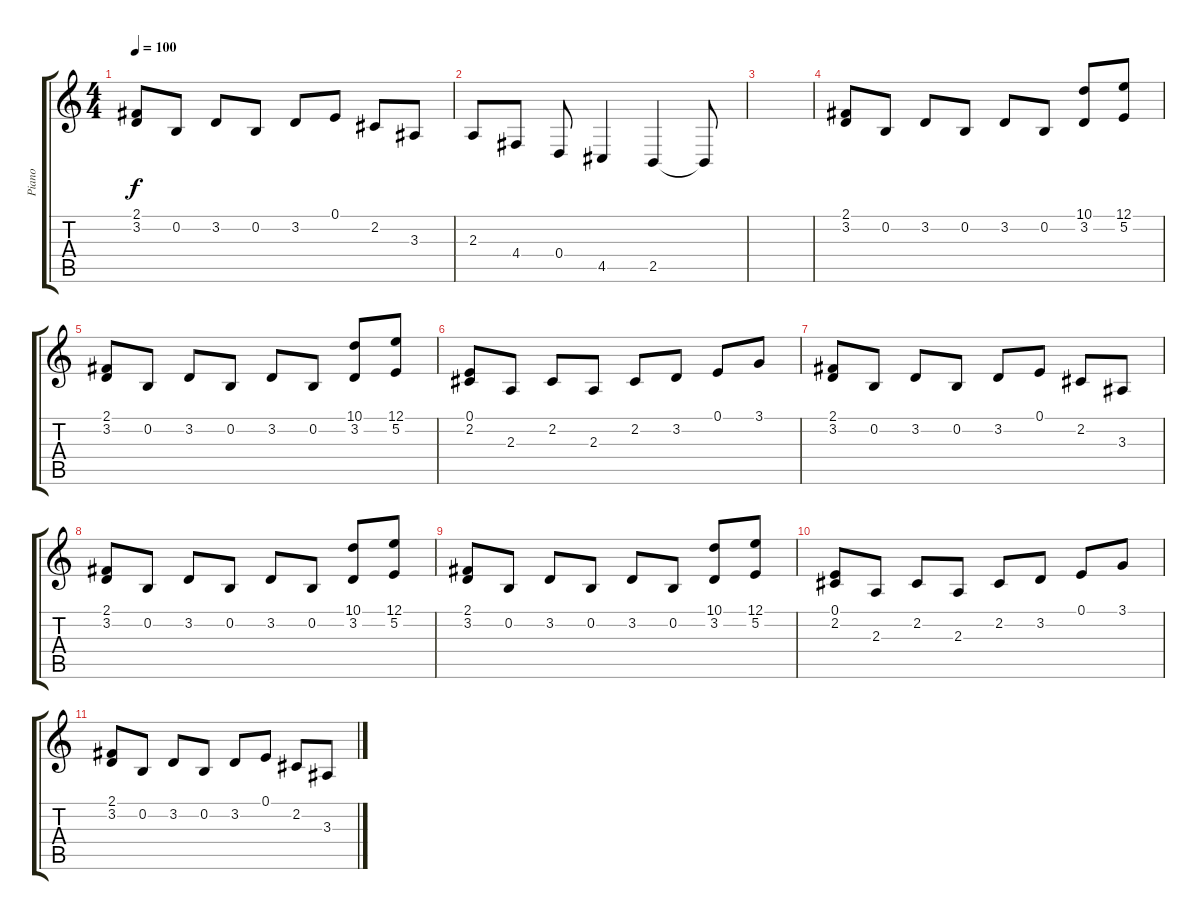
\track ("Piano" "Piano") {instrument acousticgrandpiano}
\staff {score tabs}
\tuning (E4 B3 G3 D3 A2 E2) {hide}
\ts (4 4)
\tempo 100
\clef g2
\ks c
(2.1 3.2).8{dy f} 0.2.8 3.2.8 0.2.8 3.2.8 0.1.8 2.2.8 3.3.8 |
2.3.8 4.4.8 0.4.8 4.5.4 2.5.4 2.5{t}.8 |
|
(2.1 3.2).8{volume 16} 0.2.8 3.2.8 0.2.8 3.2.8 0.2.8 (10.1 3.2).8 (12.1 5.2).8 |
(2.1 3.2).8 0.2.8 3.2.8 0.2.8 3.2.8 0.2.8 (10.1 3.2).8 (12.1 5.2).8 |
(0.1 2.2).8 2.3.8 2.2.8 2.3.8 2.2.8 3.2.8 0.1.8 3.1.8 |
(2.1 3.2).8 0.2.8 3.2.8 0.2.8 3.2.8 0.1.8 2.2.8 3.3.8 |
(2.1 3.2).8{volume 16} 0.2.8 3.2.8 0.2.8 3.2.8 0.2.8 (10.1 3.2).8 (12.1 5.2).8 |
(2.1 3.2).8 0.2.8 3.2.8 0.2.8 3.2.8 0.2.8 (10.1 3.2).8 (12.1 5.2).8 |
(0.1 2.2).8 2.3.8 2.2.8 2.3.8 2.2.8 3.2.8 0.1.8 3.1.8 |
(2.1 3.2).8 0.2.8 3.2.8 0.2.8 3.2.8 0.1.8 2.2.8 3.3.8
